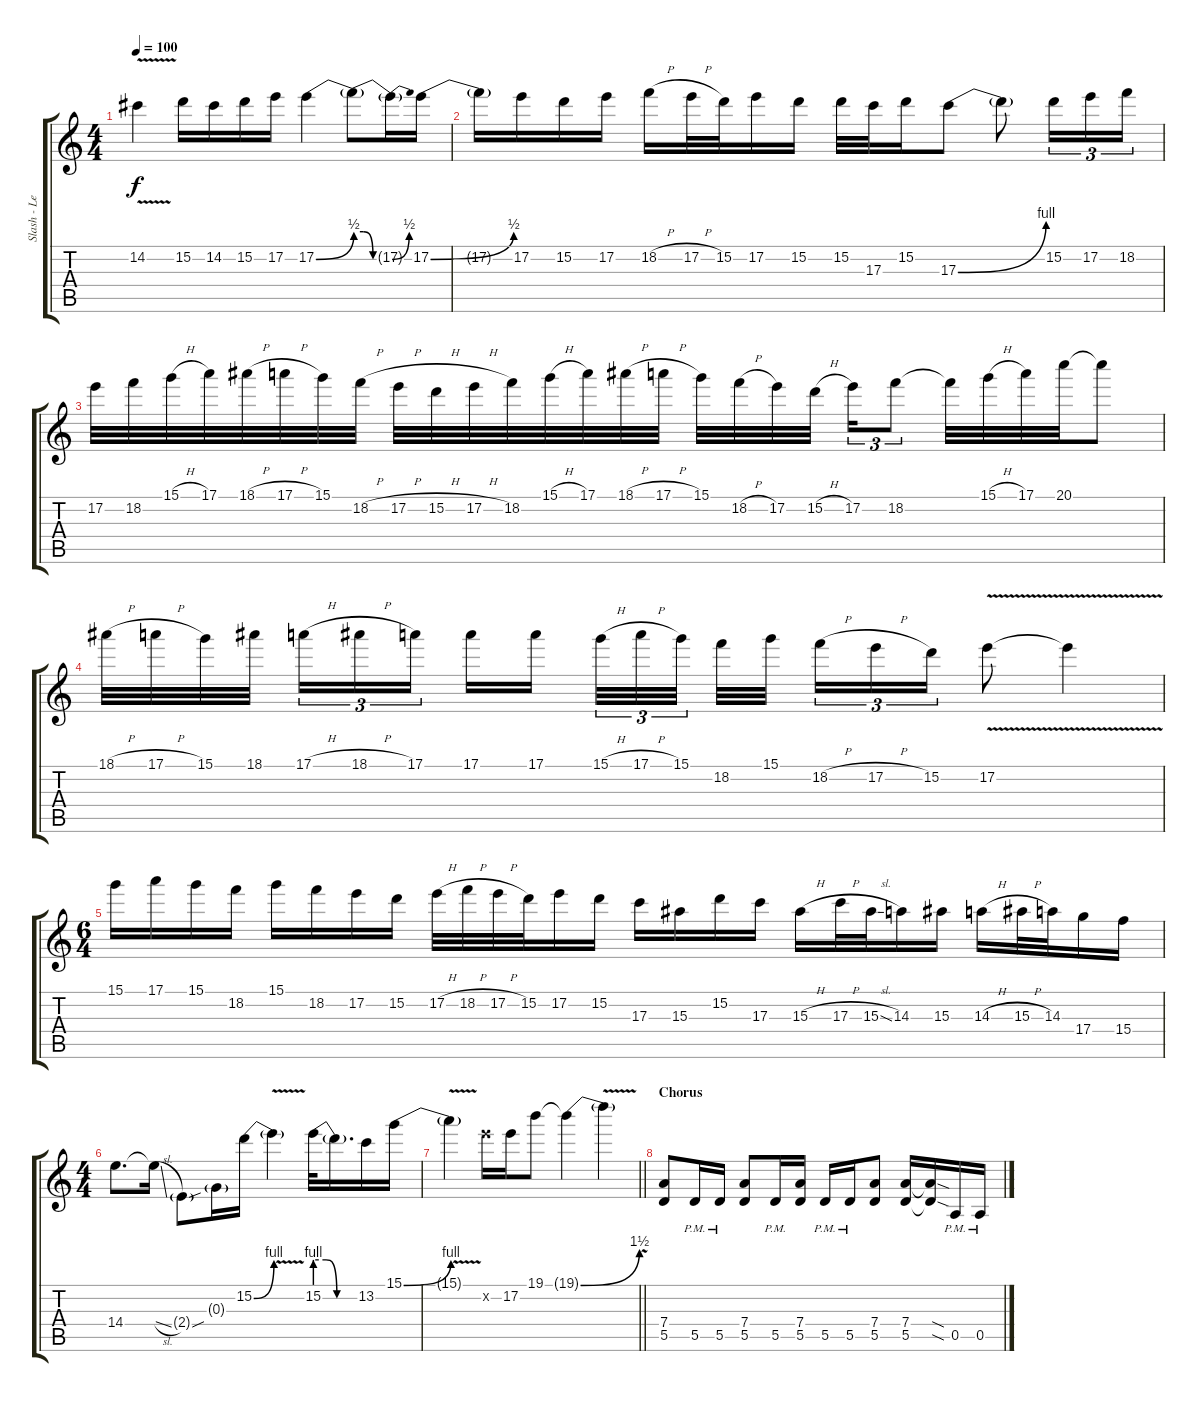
\track ("Slash - Lead Guitar" "Slash - Le") {instrument acousticguitarsteel}
\staff {score tabs}
\tuning (E4 B3 G3 D3 A2 E2) {hide}
\ts (4 4)
\tempo 100
\clef g2
\ks c
14.2{v}.4{dy f} 15.2.16 14.2.16 15.2.16 17.2.16 17.2{be (bend 0 0 60 2)}.4 17.2{be (custom 0 2 15 2 30 0 60 0) t}.8 17.2{be (bend 0 0 60 2) t}.16 17.2{be (bend 0 0 60 2)}.16 |
17.2{t}.16 17.2.16 15.2.16 17.2.16 18.2{h}.16 17.2{h}.32 15.2.32 17.2.16 15.2.16 15.2.32 17.3.32 15.2.16 17.3{be (bend 0 0 60 4)}.8 17.3{t}.8 15.2.16{tu (3 2)} 17.2.16{tu (3 2)} 18.2.16{tu (3 2)} |
17.2.32 18.2.32 15.1{h}.32 17.1.32 18.1{h}.32 17.1{h}.32 15.1.32 18.2{h}.32 17.2{h}.32 15.2{h}.32 17.2{h}.32 18.2.32 15.1{h}.32 17.1.32 18.1{h}.32 17.1{h}.32 15.1.32 18.2{h}.32 17.2.32 15.2{h}.32{beam splitsecondary} 17.2.16{tu (3 2)} 18.2.8{tu (3 2)} 18.2{t}.32 15.1{h}.32 17.1.32 20.1.32 20.1{t}.8 |
18.1{h}.32 17.1{h}.32 15.1.32 18.1.32{beam splitsecondary} 17.1{h}.16{tu (3 2)} 18.1{h}.16{tu (3 2)} 17.1.16{tu (3 2)} 17.1.16 17.1.16{beam splitsecondary} 15.1{h}.32{tu (3 2)} 17.1{h}.32{tu (3 2)} 15.1.32{tu (3 2) beam splitsecondary} 18.2.32 15.1.32 18.2{h}.16{tu (3 2)} 17.2{h}.16{tu (3 2)} 15.2.16{tu (3 2)} 17.2{v}.8 17.2{v t}.4 |
\ts (6 4)
15.1.16 17.1.16 15.1.16 18.2.16 15.1.16 18.2.16 17.2.16 15.2.16 17.2{h}.32 18.2{h}.32 17.2{h}.32 15.2.32 17.2.16 15.2.16 17.3.16 15.3.16 15.2.16 17.3.16 15.3{h}.16 17.3{h}.32 15.3{sl}.32 14.3.16 15.3.16 14.3{h}.16 15.3{h}.32 14.3.32 17.4.16 15.4.16 |
\ts (4 4)
14.4.8{d} 14.4{sl t}.16 2.4{sou g}.8 0.3{g}.16 15.2{be (bend 0 0 60 4)}.16 15.2{v t}.4 15.2{be (custom 0 4 15 4 30 0 60 0)}.32 15.2{t}.16{d} 13.2.16 15.1{be (bend 0 0 60 4)}.16 |
\barLineRight lightlight
15.1{v t}.4 17.2{x}.16 17.2.16 19.1.8 19.1{be (bend 0 0 60 6) t}.4 19.1{v t}.4 |
\section ("" "Chorus")
(7.4 5.5).8 5.5{pm}.16 5.5{pm}.16 (7.4 5.5).8 5.5{pm}.16 (7.4 5.5).16 5.5{pm}.16 5.5{pm}.16 (7.4 5.5).8 (7.4 5.5).16 (7.4{sod t} 5.5{sod t}).16 0.5{pm}.16 0.5{pm}.16
